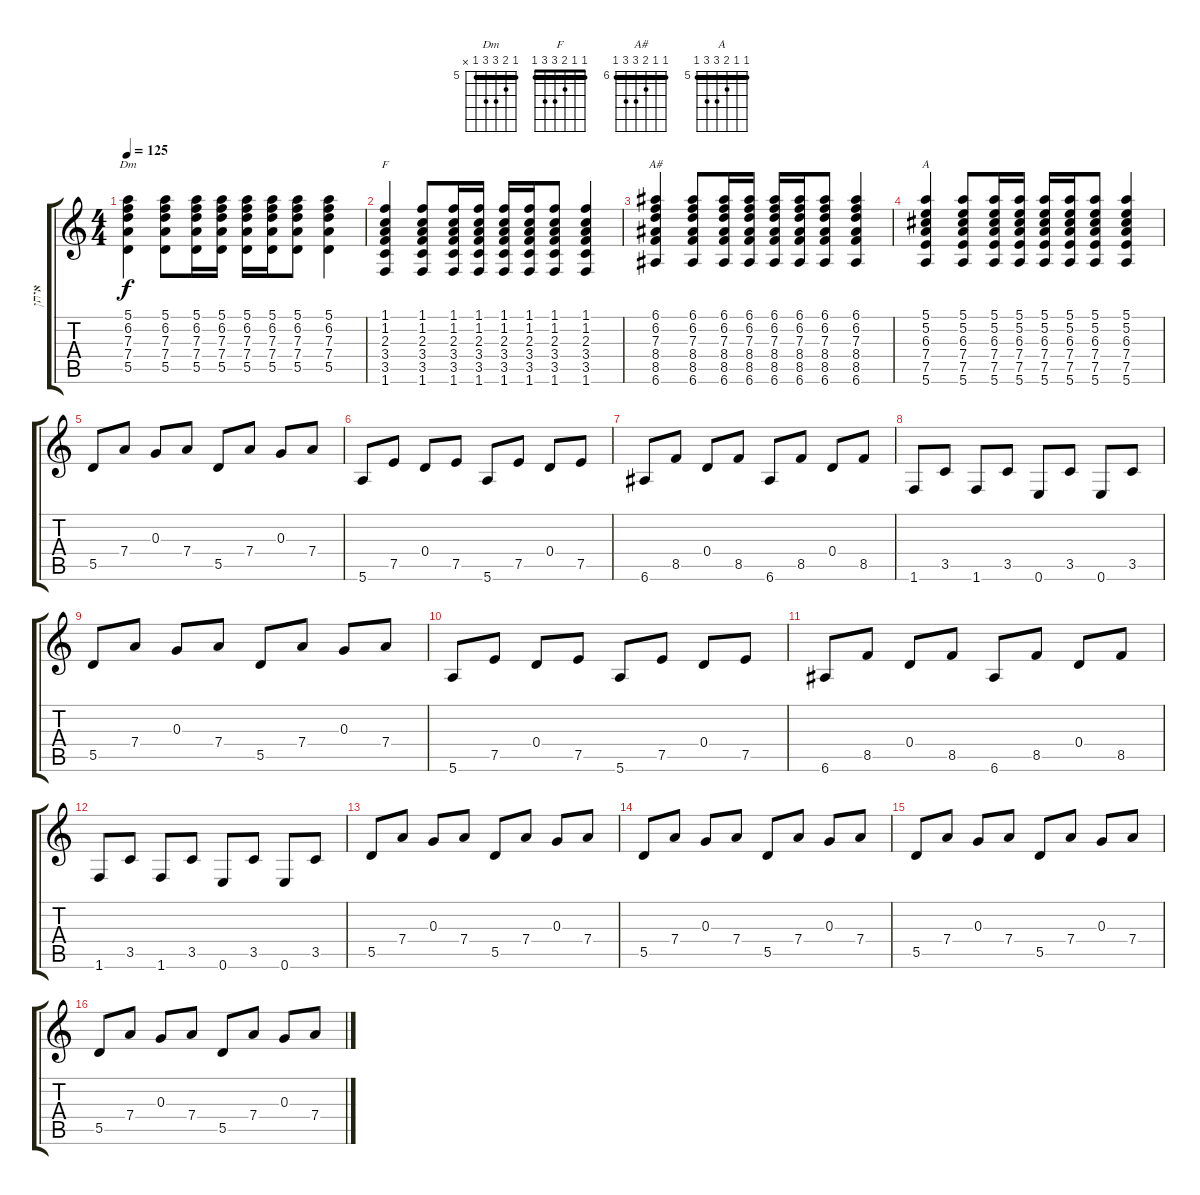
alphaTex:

\track ("איתן" "איתן") {instrument electricguitarclean}
\staff {score tabs}
\tuning (E4 B3 G3 D3 A2 E2) {hide}
\chord ("Dm" 5 6 7 7 5 x) {firstfret 5 barre 5}
\chord ("F" 1 1 2 3 3 1) {barre 1}
\chord ("A#" 6 6 7 8 8 6) {firstfret 6 barre 6}
\chord ("A" 5 5 6 7 7 5) {firstfret 5 barre 5}
\ts (4 4)
\tempo 125
\clef g2
\ks c
(5.1 6.2 7.3 7.4 5.5).4{ch "Dm" dy f} (5.1 6.2 7.3 7.4 5.5).8 (5.1 6.2 7.3 7.4 5.5).16 (5.1 6.2 7.3 7.4 5.5).16 (5.1 6.2 7.3 7.4 5.5).16 (5.1 6.2 7.3 7.4 5.5).16 (5.1 6.2 7.3 7.4 5.5).8 (5.1 6.2 7.3 7.4 5.5).4 |
(1.1 1.2 2.3 3.4 3.5 1.6).4{ch "F"} (1.1 1.2 2.3 3.4 3.5 1.6).8 (1.1 1.2 2.3 3.4 3.5 1.6).16 (1.1 1.2 2.3 3.4 3.5 1.6).16 (1.1 1.2 2.3 3.4 3.5 1.6).16 (1.1 1.2 2.3 3.4 3.5 1.6).16 (1.1 1.2 2.3 3.4 3.5 1.6).8 (1.1 1.2 2.3 3.4 3.5 1.6).4 |
(6.1 6.2 7.3 8.4 8.5 6.6).4{ch "A#"} (6.1 6.2 7.3 8.4 8.5 6.6).8 (6.1 6.2 7.3 8.4 8.5 6.6).16 (6.1 6.2 7.3 8.4 8.5 6.6).16 (6.1 6.2 7.3 8.4 8.5 6.6).16 (6.1 6.2 7.3 8.4 8.5 6.6).16 (6.1 6.2 7.3 8.4 8.5 6.6).8 (6.1 6.2 7.3 8.4 8.5 6.6).4 |
(5.1 5.2 6.3 7.4 7.5 5.6).4{ch "A"} (5.1 5.2 6.3 7.4 7.5 5.6).8 (5.1 5.2 6.3 7.4 7.5 5.6).16 (5.1 5.2 6.3 7.4 7.5 5.6).16 (5.1 5.2 6.3 7.4 7.5 5.6).16 (5.1 5.2 6.3 7.4 7.5 5.6).16 (5.1 5.2 6.3 7.4 7.5 5.6).8 (5.1 5.2 6.3 7.4 7.5 5.6).4 |
5.5.8{instrument electricguitarclean} 7.4.8 0.3.8 7.4.8 5.5.8 7.4.8 0.3.8 7.4.8 |
5.6.8 7.5.8 0.4.8 7.5.8 5.6.8 7.5.8 0.4.8 7.5.8 |
6.6.8 8.5.8 0.4.8 8.5.8 6.6.8 8.5.8 0.4.8 8.5.8 |
1.6.8 3.5.8 1.6.8 3.5.8 0.6.8 3.5.8 0.6.8 3.5.8 |
5.5.8 7.4.8 0.3.8 7.4.8 5.5.8 7.4.8 0.3.8 7.4.8 |
5.6.8 7.5.8 0.4.8 7.5.8 5.6.8 7.5.8 0.4.8 7.5.8 |
6.6.8 8.5.8 0.4.8 8.5.8 6.6.8 8.5.8 0.4.8 8.5.8 |
1.6.8 3.5.8 1.6.8 3.5.8 0.6.8 3.5.8 0.6.8 3.5.8 |
5.5.8 7.4.8 0.3.8 7.4.8 5.5.8 7.4.8 0.3.8 7.4.8 |
5.5.8 7.4.8 0.3.8 7.4.8 5.5.8 7.4.8 0.3.8 7.4.8 |
5.5.8 7.4.8 0.3.8 7.4.8 5.5.8 7.4.8 0.3.8 7.4.8 |
5.5.8 7.4.8 0.3.8 7.4.8 5.5.8 7.4.8 0.3.8 7.4.8
